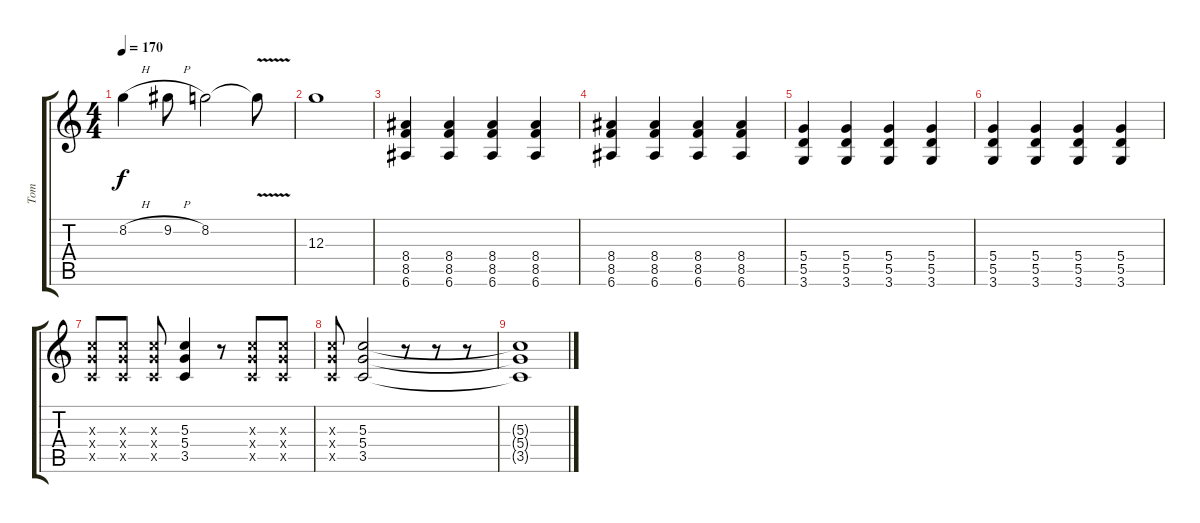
\track ("Tom" "Tom") {instrument distortionguitar}
\staff {score tabs}
\tuning (E4 B3 G3 D3 A2 E2) {hide}
\ts (4 4)
\tempo 170
\clef g2
\ks c
8.2{h}.4{dy f} 9.2{h}.8 8.2.2 8.2{v t}.8 |
12.3{t}.1 |
(8.4 8.5 6.6).4 (8.4 8.5 6.6).4 (8.4 8.5 6.6).4 (8.4 8.5 6.6).4 |
(8.4 8.5 6.6).4 (8.4 8.5 6.6).4 (8.4 8.5 6.6).4 (8.4 8.5 6.6).4 |
(5.4 5.5 3.6).4 (5.4 5.5 3.6).4 (5.4 5.5 3.6).4 (5.4 5.5 3.6).4 |
(5.4 5.5 3.6).4 (5.4 5.5 3.6).4 (5.4 5.5 3.6).4 (5.4 5.5 3.6).4 |
(5.3{x} 5.4{x} 3.5{x}).8 (5.3{x} 5.4{x} 3.5{x}).8 (5.3{x} 5.4{x} 3.5{x}).8 (5.3 5.4 3.5).4 r.8 (5.3{x} 5.4{x} 3.5{x}).8 (5.3{x} 5.4{x} 3.5{x}).8 |
(5.3{x} 5.4{x} 3.5{x}).8 (5.3 5.4 3.5).2 r.8 r.8 r.8 |
(5.3{t} 5.4{t} 3.5{t}).1
